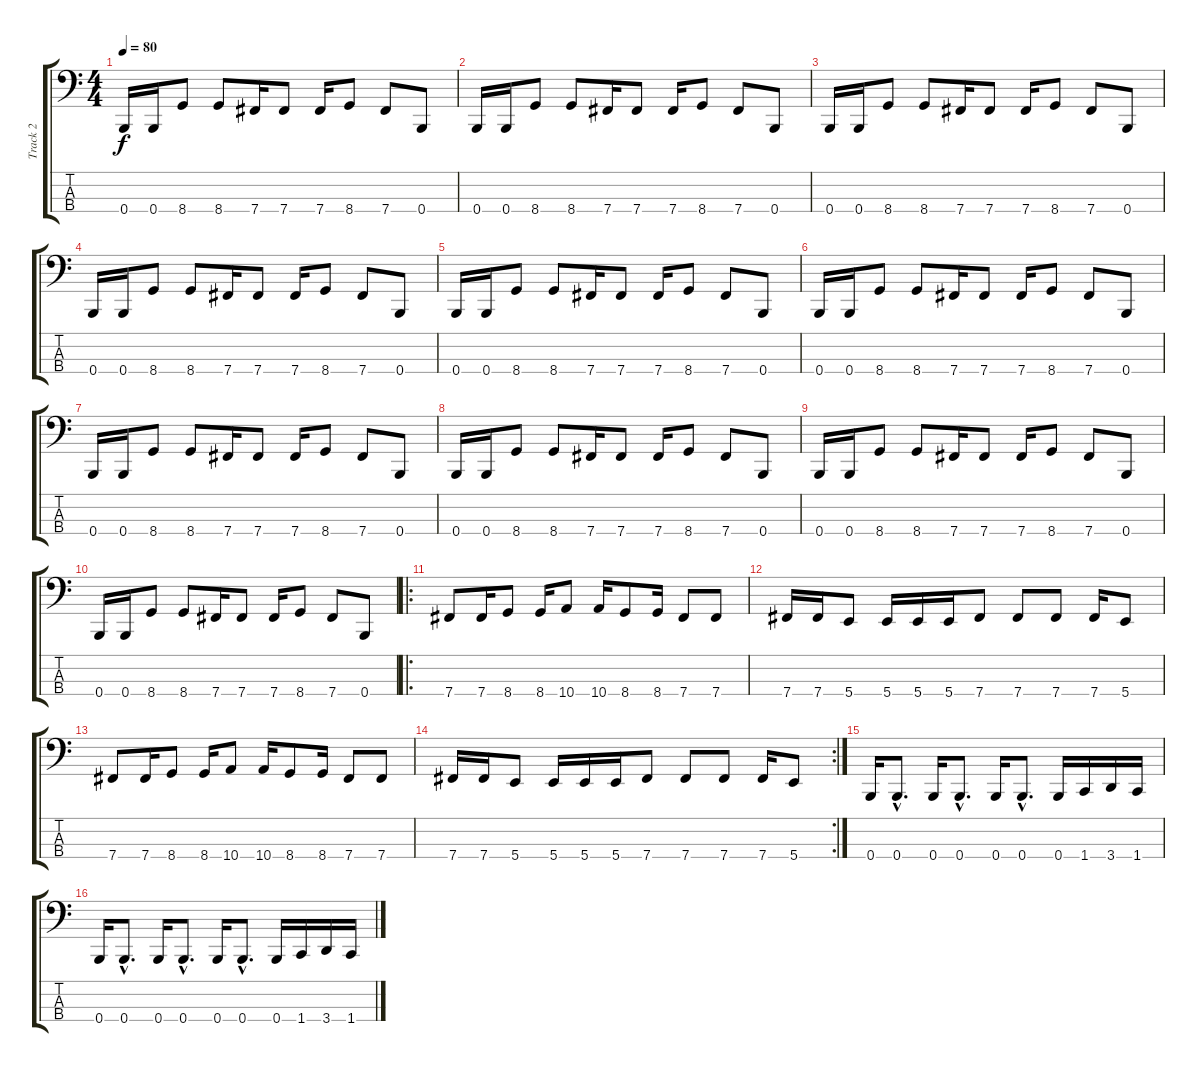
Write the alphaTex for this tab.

\track ("Track 2" "Track 2") {instrument electricbasspick}
\staff {score tabs}
\tuning (D2 A1 E1 B0) {hide}
\ts (4 4)
\tempo 80
\clef f4
\ks c
0.4.16{dy f} 0.4.16 8.4.8 8.4.8 7.4.16 7.4.8 7.4.16 8.4.8 7.4.8 0.4.8 |
0.4.16 0.4.16 8.4.8 8.4.8 7.4.16 7.4.8 7.4.16 8.4.8 7.4.8 0.4.8 |
0.4.16 0.4.16 8.4.8 8.4.8 7.4.16 7.4.8 7.4.16 8.4.8 7.4.8 0.4.8 |
0.4.16 0.4.16 8.4.8 8.4.8 7.4.16 7.4.8 7.4.16 8.4.8 7.4.8 0.4.8 |
0.4.16 0.4.16 8.4.8 8.4.8 7.4.16 7.4.8 7.4.16 8.4.8 7.4.8 0.4.8 |
0.4.16 0.4.16 8.4.8 8.4.8 7.4.16 7.4.8 7.4.16 8.4.8 7.4.8 0.4.8 |
0.4.16 0.4.16 8.4.8 8.4.8 7.4.16 7.4.8 7.4.16 8.4.8 7.4.8 0.4.8 |
0.4.16 0.4.16 8.4.8 8.4.8 7.4.16 7.4.8 7.4.16 8.4.8 7.4.8 0.4.8 |
0.4.16 0.4.16 8.4.8 8.4.8 7.4.16 7.4.8 7.4.16 8.4.8 7.4.8 0.4.8 |
0.4.16 0.4.16 8.4.8 8.4.8 7.4.16 7.4.8 7.4.16 8.4.8 7.4.8 0.4.8 |
\ro
7.4.8 7.4.16 8.4.8 8.4.16 10.4.8 10.4.16 8.4.8 8.4.16 7.4.8 7.4.8 |
7.4.16 7.4.16 5.4.8 5.4.16 5.4.16 5.4.16 7.4.8 7.4.8 7.4.8 7.4.16 5.4.8 |
7.4.8 7.4.16 8.4.8 8.4.16 10.4.8 10.4.16 8.4.8 8.4.16 7.4.8 7.4.8 |
\rc 2
7.4.16 7.4.16 5.4.8 5.4.16 5.4.16 5.4.16 7.4.8 7.4.8 7.4.8 7.4.16 5.4.8 |
0.4.16 0.4{hac}.8{d} 0.4.16 0.4{hac}.8{d} 0.4.16 0.4{hac}.8{d} 0.4.16 1.4.16 3.4.16 1.4.16 |
0.4.16 0.4{hac}.8{d} 0.4.16 0.4{hac}.8{d} 0.4.16 0.4{hac}.8{d} 0.4.16 1.4.16 3.4.16 1.4.16
